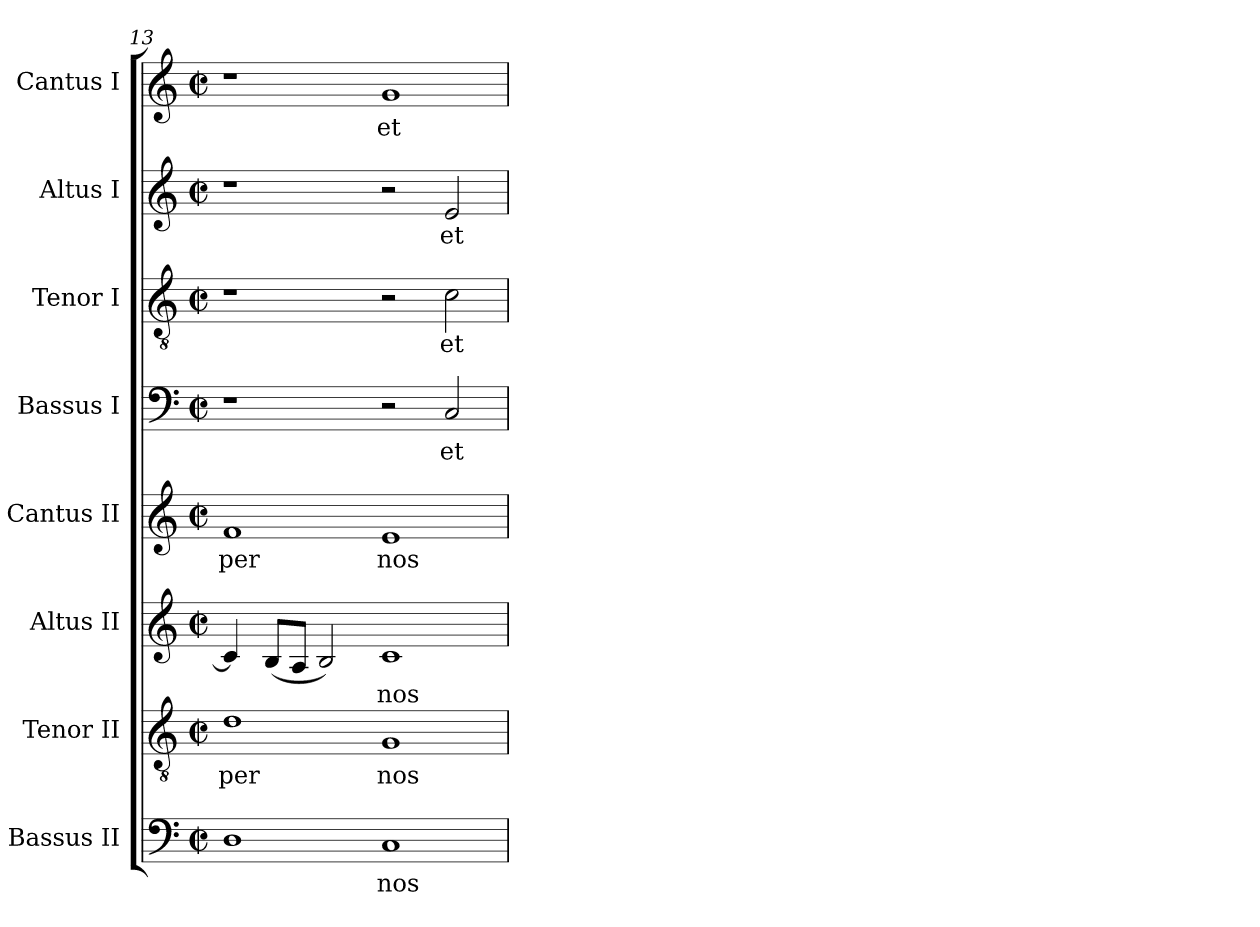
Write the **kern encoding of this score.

**kern	**text	**kern	**text	**kern	**text	**kern	**text	**kern	**text	**kern	**text	**kern	**text	**kern	**text
*part8	*part8	*part7	*part7	*part6	*part6	*part5	*part5	*part4	*part4	*part3	*part3	*part2	*part2	*part1	*part1
*staff8	*staff8	*staff7	*staff7	*staff6	*staff6	*staff5	*staff5	*staff4	*staff4	*staff3	*staff3	*staff2	*staff2	*staff1	*staff1
*I"Bassus II	*	*I"Tenor II	*	*I"Altus II	*	*I"Cantus II	*	*I"Bassus I	*	*I"Tenor I	*	*I"Altus I	*	*I"Cantus I	*
!!LO:PB:g=z
*clefF4	*	*clefGv2	*	*clefG2	*	*clefG2	*	*clefF4	*	*clefGv2	*	*clefG2	*	*clefG2	*
*M2/2	*	*M2/2	*	*M2/2	*	*M2/2	*	*M2/2	*	*M2/2	*	*M2/2	*	*M2/2	*
*met(c|)	*	*met(c|)	*	*met(c|)	*	*met(c|)	*	*met(c|)	*	*met(c|)	*	*met(c|)	*	*met(c|)	*
=13	=13	=13	=13	=13	=13	=13	=13	=13	=13	=13	=13	=13	=13	=13	=13
!	!	!	!LO:LY:b:cj	!	!	!	!LO:LY:b:cj	!	!	!	!	!	!	!	!
1D	.	1d	-per	4c/]	.	1f	-per	1r	.	1r	.	1r	.	1r	.
.	.	.	.	(>8B/L	.	.	.	.	.	.	.	.	.	.	.
.	.	.	.	8A/J	.	.	.	.	.	.	.	.	.	.	.
.	.	.	.	2B/)	.	.	.	.	.	.	.	.	.	.	.
!	!LO:LY:b:cj	!	!LO:LY:b:cj	!	!LO:LY:b:cj	!	!LO:LY:b:cj	!	!	!	!	!	!	!	!LO:LY:b:cj
1C	nos	1G	nos	1c	nos	1e	nos	2r	.	2r	.	2r	.	1g	et
!	!	!	!	!	!	!	!	!	!LO:LY:b:cj	!	!LO:LY:b:cj	!	!LO:LY:b:cj	!	!
.	.	.	.	.	.	.	.	2C/	et	2c\	et	2e/	et	.	.
=	=	=	=	=	=	=	=	=	=	=	=	=	=	=	=
*-	*-	*-	*-	*-	*-	*-	*-	*-	*-	*-	*-	*-	*-	*-	*-
